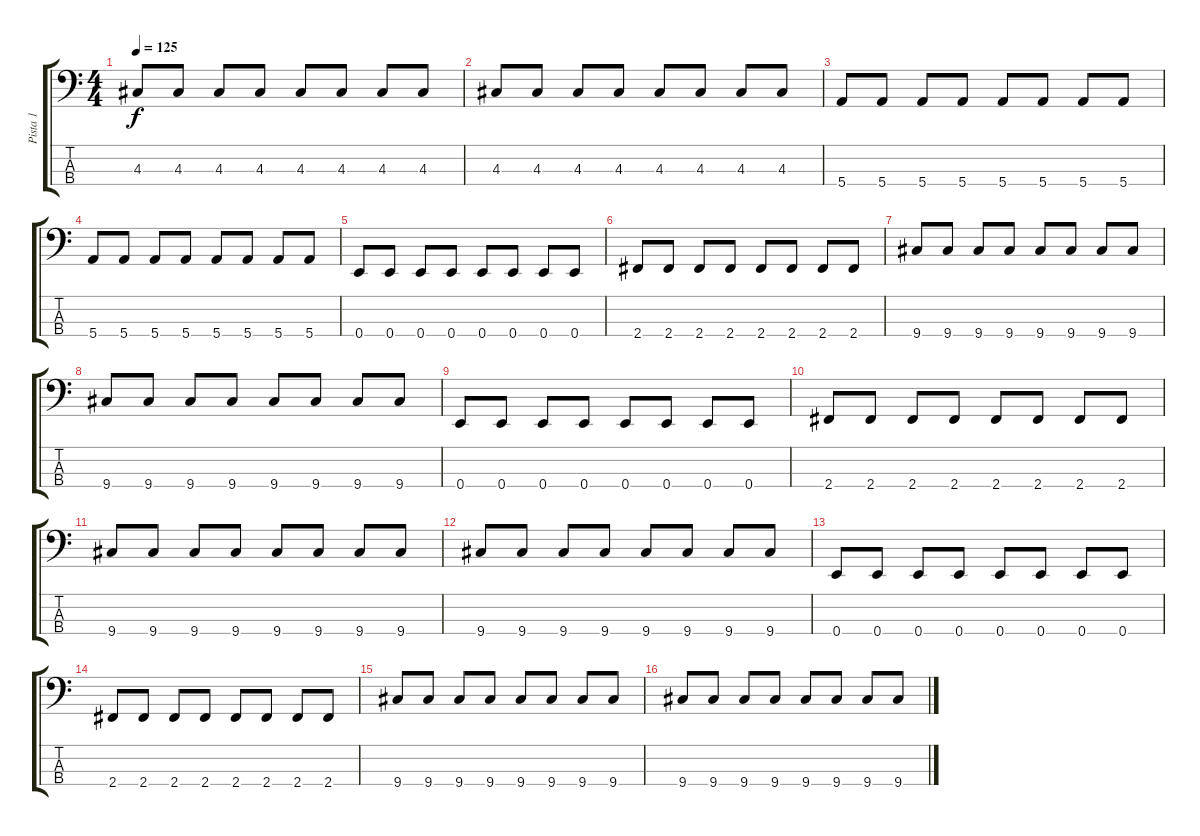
\track ("Pista 1" "Pista 1") {instrument electricbasspick}
\staff {score tabs}
\tuning (G2 D2 A1 E1) {hide}
\ts (4 4)
\tempo 125
\clef f4
\ks c
4.3.8{dy f} 4.3.8 4.3.8 4.3.8 4.3.8 4.3.8 4.3.8 4.3.8 |
4.3.8 4.3.8 4.3.8 4.3.8 4.3.8 4.3.8 4.3.8 4.3.8 |
5.4.8 5.4.8 5.4.8 5.4.8 5.4.8 5.4.8 5.4.8 5.4.8 |
5.4.8 5.4.8 5.4.8 5.4.8 5.4.8 5.4.8 5.4.8 5.4.8 |
0.4.8{volume 16} 0.4.8 0.4.8 0.4.8 0.4.8 0.4.8 0.4.8 0.4.8 |
2.4.8 2.4.8 2.4.8 2.4.8 2.4.8 2.4.8 2.4.8 2.4.8 |
9.4.8 9.4.8 9.4.8 9.4.8 9.4.8 9.4.8 9.4.8 9.4.8 |
9.4.8 9.4.8 9.4.8 9.4.8 9.4.8 9.4.8 9.4.8 9.4.8 |
0.4.8 0.4.8 0.4.8 0.4.8 0.4.8 0.4.8 0.4.8 0.4.8 |
2.4.8 2.4.8 2.4.8 2.4.8 2.4.8 2.4.8 2.4.8 2.4.8 |
9.4.8 9.4.8 9.4.8 9.4.8 9.4.8 9.4.8 9.4.8 9.4.8 |
9.4.8 9.4.8 9.4.8 9.4.8 9.4.8 9.4.8 9.4.8 9.4.8 |
0.4.8 0.4.8 0.4.8 0.4.8 0.4.8 0.4.8 0.4.8 0.4.8 |
2.4.8 2.4.8 2.4.8 2.4.8 2.4.8 2.4.8 2.4.8 2.4.8 |
9.4.8 9.4.8 9.4.8 9.4.8 9.4.8 9.4.8 9.4.8 9.4.8 |
9.4.8 9.4.8 9.4.8 9.4.8 9.4.8 9.4.8 9.4.8 9.4.8
